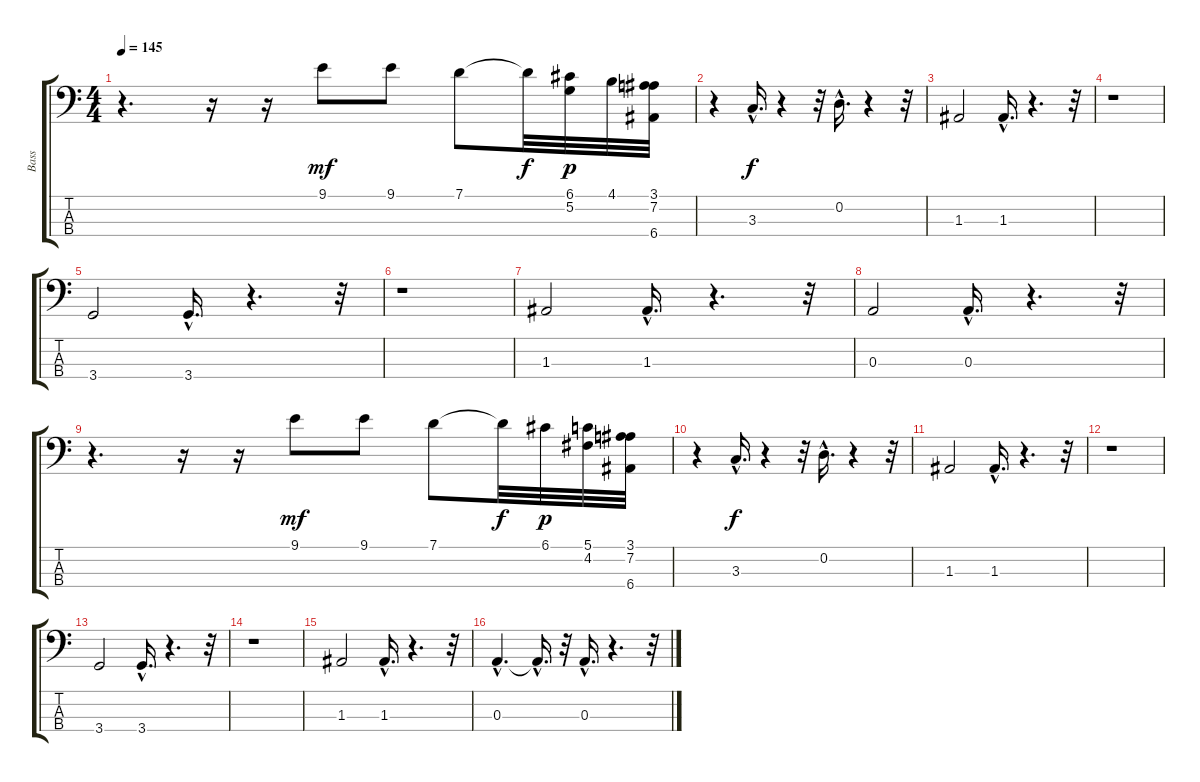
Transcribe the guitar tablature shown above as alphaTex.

\track ("Bass" "Bass") {instrument electricbassfinger}
\staff {score tabs}
\tuning (G2 D2 A1 E1) {hide}
\ts (4 4)
\tempo 145
\clef f4
\ks c
r.4{d dy f} r.16 r.16 9.1.8{dy mf} 9.1.8 7.1.8 7.1{t}.32{dy f} (6.1 5.2).32{dy p} 4.1.32 (3.1 7.2 6.4).32 |
r.4 3.3{hac}.16{d dy f} r.4 r.32 0.2{hac}.16{d} r.4 r.32 |
1.3.2 1.3{hac}.16{d} r.4{d} r.32 |
r.1 |
3.4.2 3.4{hac}.16{d} r.4{d} r.32 |
r.1 |
1.3.2 1.3{hac}.16{d} r.4{d} r.32 |
0.3.2 0.3{hac}.16{d} r.4{d} r.32 |
r.4{d} r.16 r.16 9.1.8{dy mf} 9.1.8 7.1.8 7.1{t}.32{dy f} 6.1.32{dy p} (5.1 4.2).32 (3.1 7.2 6.4).32 |
r.4 3.3{hac}.16{d dy f} r.4 r.32 0.2{hac}.16{d} r.4 r.32 |
1.3.2 1.3{hac}.16{d} r.4{d} r.32 |
r.1 |
3.4.2 3.4{hac}.16{d} r.4{d} r.32 |
r.1 |
1.3.2 1.3{hac}.16{d} r.4{d} r.32 |
0.3{hac}.4{d} 0.3{hac t}.16{d} r.32 0.3{hac}.16{d} r.4{d} r.32
